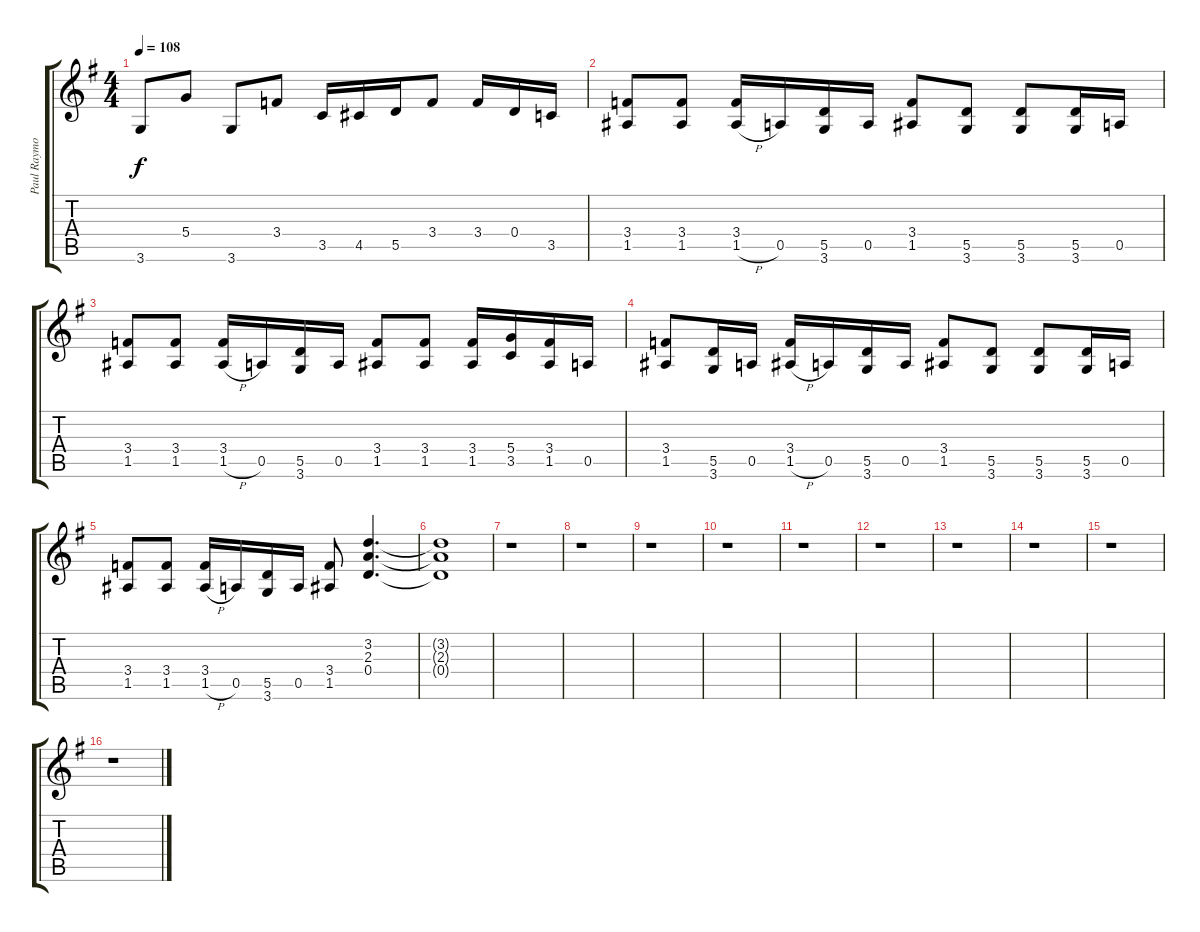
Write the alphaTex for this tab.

\track ("Paul Raymond Guitar" "Paul Raymo") {instrument distortionguitar}
\staff {score tabs}
\tuning (E4 B3 G3 D3 A2 E2) {hide}
\ts (4 4)
\tempo 108
\clef g2
\ks g
3.6.8{dy f} 5.4.8 3.6.8 3.4.8 3.5.16 4.5.16 5.5.16 3.4.8 3.4.16 0.4.16 3.5.16 |
(3.4 1.5).8{volume 10} (3.4 1.5).8 (3.4 1.5{h}).16 0.5.16 (5.5 3.6).16 0.5.16 (3.4 1.5).8 (5.5 3.6).8 (5.5 3.6).8 (5.5 3.6).16 0.5.16 |
(3.4 1.5).8 (3.4 1.5).8 (3.4 1.5{h}).16 0.5.16 (5.5 3.6).16 0.5.16 (3.4 1.5).8 (3.4 1.5).8 (3.4 1.5).16 (5.4 3.5).16 (3.4 1.5).16 0.5.16 |
(3.4 1.5).8 (5.5 3.6).16 0.5.16 (3.4 1.5{h}).16 0.5.16 (5.5 3.6).16 0.5.16 (3.4 1.5).8 (5.5 3.6).8 (5.5 3.6).8 (5.5 3.6).16 0.5.16 |
(3.4 1.5).8 (3.4 1.5).8 (3.4 1.5{h}).16 0.5.16 (5.5 3.6).16 0.5.16 (3.4 1.5).8 (3.2 2.3 0.4).4{d} |
(3.2{t} 2.3{t} 0.4{t}).1 |
r.1 |
r.1 |
r.1 |
r.1 |
r.1 |
r.1 |
r.1 |
r.1 |
r.1 |
r.1
